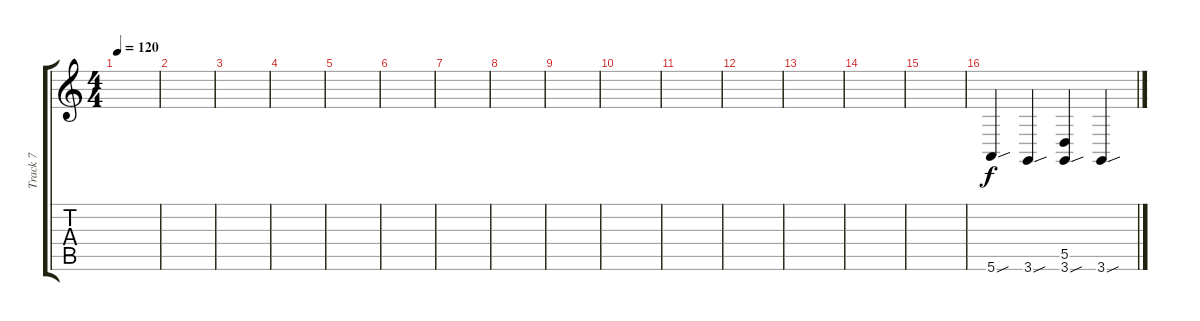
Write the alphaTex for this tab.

\track ("Track 7" "Track 7") {instrument fx5brightness}
\staff {score tabs}
\tuning (E4 B3 G3 D3 A2 E2) {hide}
\ts (4 4)
\tempo 120
\clef g2
\ks c
|
|
|
|
|
|
|
|
|
|
|
|
|
|
|
5.6{sou}.4 3.6{sou}.4 (5.5 3.6{sou}).4 3.6{sou}.4
